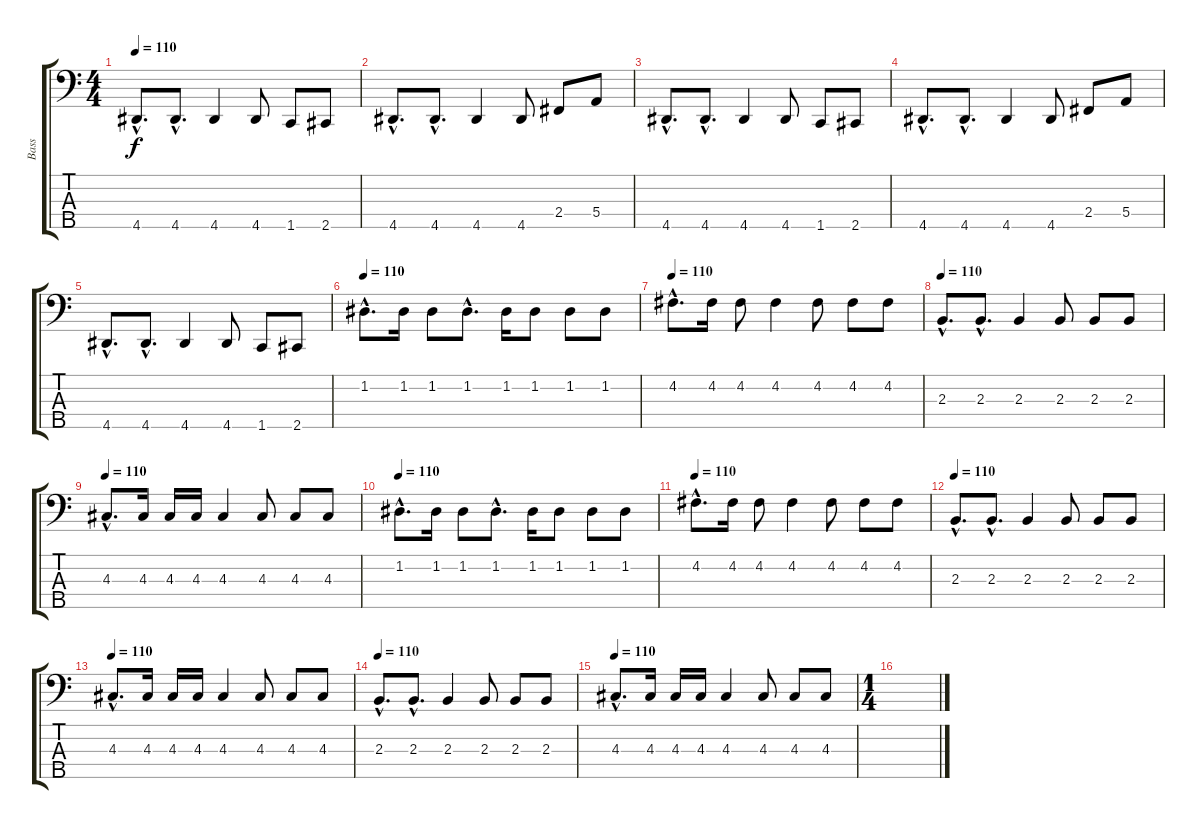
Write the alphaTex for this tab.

\track ("Bass" "Bass") {instrument electricbassfinger}
\staff {score tabs}
\tuning (G2 D2 A1 E1 B0) {hide}
\ts (4 4)
\tempo 110
\clef f4
\ks c
4.5{hac}.8{d dy f} 4.5{hac}.8{d} 4.5.4 4.5.8 1.5.8 2.5.8 |
4.5{hac}.8{d} 4.5{hac}.8{d} 4.5.4 4.5.8 2.4.8 5.4.8 |
4.5{hac}.8{d} 4.5{hac}.8{d} 4.5.4 4.5.8 1.5.8 2.5.8 |
4.5{hac}.8{d} 4.5{hac}.8{d} 4.5.4 4.5.8 2.4.8 5.4.8 |
4.5{hac}.8{d} 4.5{hac}.8{d} 4.5.4 4.5.8 1.5.8 2.5.8 |
\tempo 110
1.2{hac}.8{d} 1.2.16 1.2.8 1.2{hac}.8{d} 1.2.16 1.2.8 1.2.8 1.2.8 |
\tempo 110
4.2{hac}.8{d} 4.2.16 4.2.8 4.2.4 4.2.8 4.2.8 4.2.8 |
\tempo 110
2.3{hac}.8{d} 2.3{hac}.8{d} 2.3.4 2.3.8 2.3.8 2.3.8 |
\tempo 110
4.3{hac}.8{d} 4.3.16 4.3.16 4.3.16 4.3.4 4.3.8 4.3.8 4.3.8 |
\tempo 110
1.2{hac}.8{d} 1.2.16 1.2.8 1.2{hac}.8{d} 1.2.16 1.2.8 1.2.8 1.2.8 |
\tempo 110
4.2{hac}.8{d} 4.2.16 4.2.8 4.2.4 4.2.8 4.2.8 4.2.8 |
\tempo 110
2.3{hac}.8{d} 2.3{hac}.8{d} 2.3.4 2.3.8 2.3.8 2.3.8 |
\tempo 110
4.3{hac}.8{d} 4.3.16 4.3.16 4.3.16 4.3.4 4.3.8 4.3.8 4.3.8 |
\tempo 110
2.3{hac}.8{d} 2.3{hac}.8{d} 2.3.4 2.3.8 2.3.8 2.3.8 |
\tempo 110
4.3{hac}.8{d} 4.3.16 4.3.16 4.3.16 4.3.4 4.3.8 4.3.8 4.3.8 |
\ts (1 4)
